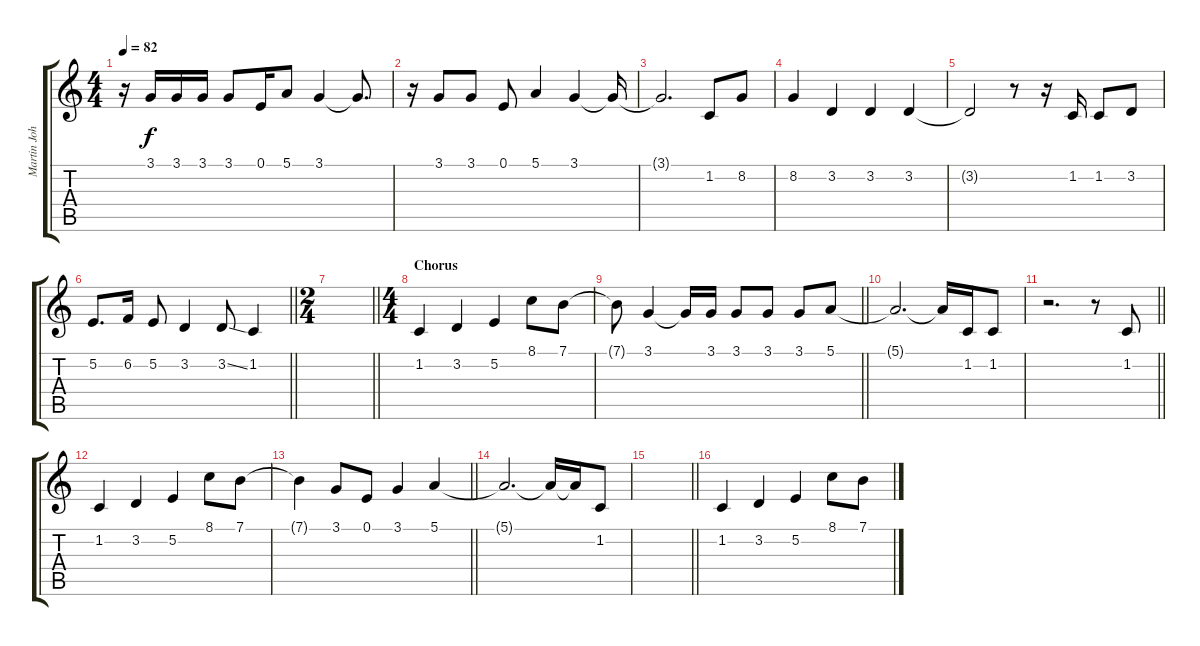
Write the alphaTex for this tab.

\track ("Martin Johnson (Vocals)" "Martin Joh") {instrument clarinet}
\staff {score tabs}
\tuning (E4 B3 G3 D3 A2 E2) {hide}
\ts (4 4)
\tempo 82
\clef g2
\ks c
r.16{dy f} 3.1.16 3.1.16 3.1.16 3.1.8 0.1.16 5.1.8 3.1.4 3.1{t}.8{d} |
r.16 3.1.8 3.1.8 0.1.8 5.1.4 3.1.4 3.1{t}.16 |
3.1{t}.2{d} 1.2.8 8.2.8 |
8.2.4 3.2.4 3.2.4 3.2.4 |
3.2{t}.2 r.8 r.16 1.2.16 1.2.8 3.2.8 |
\barLineRight lightlight
5.2.8{d} 6.2.16 5.2.8 3.2.4 3.2{ss}.8 1.2.4 |
\ts (2 4)
\barLineRight lightlight
|
\ts (4 4)
\section ("" "Chorus")
1.2.4 3.2.4 5.2.4 8.1.8 7.1.8 |
\barLineRight lightlight
7.1{t}.8 3.1.4 3.1{t}.16 3.1.16 3.1.8 3.1.8 3.1.8 5.1.8 |
5.1{t}.2{d} 5.1{t}.16 1.2.16 1.2.8 |
\barLineRight lightlight
r.2{d} r.8 1.2.8 |
1.2.4 3.2.4 5.2.4 8.1.8 7.1.8 |
\barLineRight lightlight
7.1{t}.4 3.1.8 0.1.8 3.1.4 5.1.4 |
5.1{t}.2{d} 5.1{t}.16 5.1{t}.16 1.2.8 |
\barLineRight lightlight
|
1.2.4 3.2.4 5.2.4 8.1.8 7.1.8
